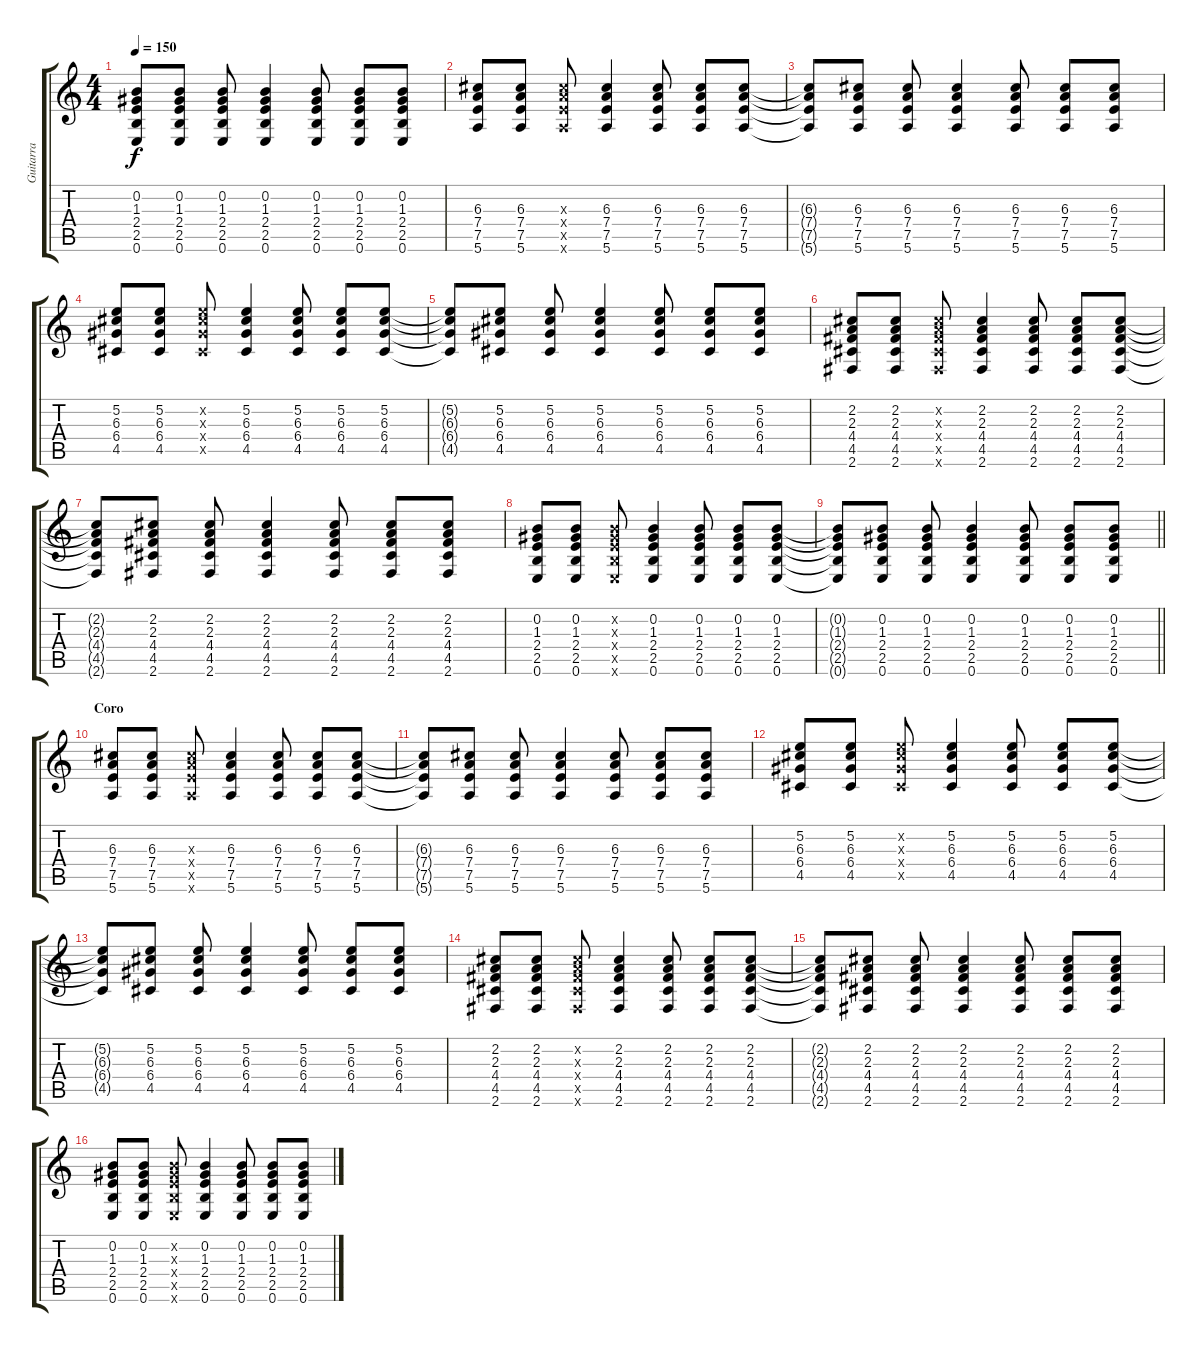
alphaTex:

\track ("Guitarra" "Guitarra") {instrument electricguitarclean}
\staff {score tabs}
\tuning (E4 B3 G3 D3 A2 E2) {hide}
\ts (4 4)
\tempo 150
\clef g2
\ks c
(0.2{t} 1.3{t} 2.4{t} 2.5{t} 0.6{t}).8{dy f} (0.2 1.3 2.4 2.5 0.6).8 (0.2 1.3 2.4 2.5 0.6).8 (0.2 1.3 2.4 2.5 0.6).4 (0.2 1.3 2.4 2.5 0.6).8 (0.2 1.3 2.4 2.5 0.6).8 (0.2 1.3 2.4 2.5 0.6).8 |
(6.3 7.4 7.5 5.6).8 (6.3 7.4 7.5 5.6).8 (6.3{x} 7.4{x} 7.5{x} 5.6{x}).8 (6.3 7.4 7.5 5.6).4 (6.3 7.4 7.5 5.6).8 (6.3 7.4 7.5 5.6).8 (6.3 7.4 7.5 5.6).8 |
(6.3{t} 7.4{t} 7.5{t} 5.6{t}).8 (6.3 7.4 7.5 5.6).8 (6.3 7.4 7.5 5.6).8 (6.3 7.4 7.5 5.6).4 (6.3 7.4 7.5 5.6).8 (6.3 7.4 7.5 5.6).8 (6.3 7.4 7.5 5.6).8 |
(5.2 6.3 6.4 4.5).8 (5.2 6.3 6.4 4.5).8 (5.2{x} 6.3{x} 6.4{x} 4.5{x}).8 (5.2 6.3 6.4 4.5).4 (5.2 6.3 6.4 4.5).8 (5.2 6.3 6.4 4.5).8 (5.2 6.3 6.4 4.5).8 |
(5.2{t} 6.3{t} 6.4{t} 4.5{t}).8 (5.2 6.3 6.4 4.5).8 (5.2 6.3 6.4 4.5).8 (5.2 6.3 6.4 4.5).4 (5.2 6.3 6.4 4.5).8 (5.2 6.3 6.4 4.5).8 (5.2 6.3 6.4 4.5).8 |
(2.2 2.3 4.4 4.5 2.6).8 (2.2 2.3 4.4 4.5 2.6).8 (2.2{x} 2.3{x} 4.4{x} 4.5{x} 2.6{x}).8 (2.2 2.3 4.4 4.5 2.6).4 (2.2 2.3 4.4 4.5 2.6).8 (2.2 2.3 4.4 4.5 2.6).8 (2.2 2.3 4.4 4.5 2.6).8 |
(2.2{t} 2.3{t} 4.4{t} 4.5{t} 2.6{t}).8 (2.2 2.3 4.4 4.5 2.6).8 (2.2 2.3 4.4 4.5 2.6).8 (2.2 2.3 4.4 4.5 2.6).4 (2.2 2.3 4.4 4.5 2.6).8 (2.2 2.3 4.4 4.5 2.6).8 (2.2 2.3 4.4 4.5 2.6).8 |
(0.2 1.3 2.4 2.5 0.6).8 (0.2 1.3 2.4 2.5 0.6).8 (0.2{x} 1.3{x} 2.4{x} 2.5{x} 0.6{x}).8 (0.2 1.3 2.4 2.5 0.6).4 (0.2 1.3 2.4 2.5 0.6).8 (0.2 1.3 2.4 2.5 0.6).8 (0.2 1.3 2.4 2.5 0.6).8 |
\barLineRight lightlight
(0.2{t} 1.3{t} 2.4{t} 2.5{t} 0.6{t}).8 (0.2 1.3 2.4 2.5 0.6).8 (0.2 1.3 2.4 2.5 0.6).8 (0.2 1.3 2.4 2.5 0.6).4 (0.2 1.3 2.4 2.5 0.6).8 (0.2 1.3 2.4 2.5 0.6).8 (0.2 1.3 2.4 2.5 0.6).8 |
\section ("" "Coro")
(6.3 7.4 7.5 5.6).8 (6.3 7.4 7.5 5.6).8 (6.3{x} 7.4{x} 7.5{x} 5.6{x}).8 (6.3 7.4 7.5 5.6).4 (6.3 7.4 7.5 5.6).8 (6.3 7.4 7.5 5.6).8 (6.3 7.4 7.5 5.6).8 |
(6.3{t} 7.4{t} 7.5{t} 5.6{t}).8 (6.3 7.4 7.5 5.6).8 (6.3 7.4 7.5 5.6).8 (6.3 7.4 7.5 5.6).4 (6.3 7.4 7.5 5.6).8 (6.3 7.4 7.5 5.6).8 (6.3 7.4 7.5 5.6).8 |
(5.2 6.3 6.4 4.5).8 (5.2 6.3 6.4 4.5).8 (5.2{x} 6.3{x} 6.4{x} 4.5{x}).8 (5.2 6.3 6.4 4.5).4 (5.2 6.3 6.4 4.5).8 (5.2 6.3 6.4 4.5).8 (5.2 6.3 6.4 4.5).8 |
(5.2{t} 6.3{t} 6.4{t} 4.5{t}).8 (5.2 6.3 6.4 4.5).8 (5.2 6.3 6.4 4.5).8 (5.2 6.3 6.4 4.5).4 (5.2 6.3 6.4 4.5).8 (5.2 6.3 6.4 4.5).8 (5.2 6.3 6.4 4.5).8 |
(2.2 2.3 4.4 4.5 2.6).8 (2.2 2.3 4.4 4.5 2.6).8 (2.2{x} 2.3{x} 4.4{x} 4.5{x} 2.6{x}).8 (2.2 2.3 4.4 4.5 2.6).4 (2.2 2.3 4.4 4.5 2.6).8 (2.2 2.3 4.4 4.5 2.6).8 (2.2 2.3 4.4 4.5 2.6).8 |
(2.2{t} 2.3{t} 4.4{t} 4.5{t} 2.6{t}).8 (2.2 2.3 4.4 4.5 2.6).8 (2.2 2.3 4.4 4.5 2.6).8 (2.2 2.3 4.4 4.5 2.6).4 (2.2 2.3 4.4 4.5 2.6).8 (2.2 2.3 4.4 4.5 2.6).8 (2.2 2.3 4.4 4.5 2.6).8 |
(0.2 1.3 2.4 2.5 0.6).8 (0.2 1.3 2.4 2.5 0.6).8 (0.2{x} 1.3{x} 2.4{x} 2.5{x} 0.6{x}).8 (0.2 1.3 2.4 2.5 0.6).4 (0.2 1.3 2.4 2.5 0.6).8 (0.2 1.3 2.4 2.5 0.6).8 (0.2 1.3 2.4 2.5 0.6).8
